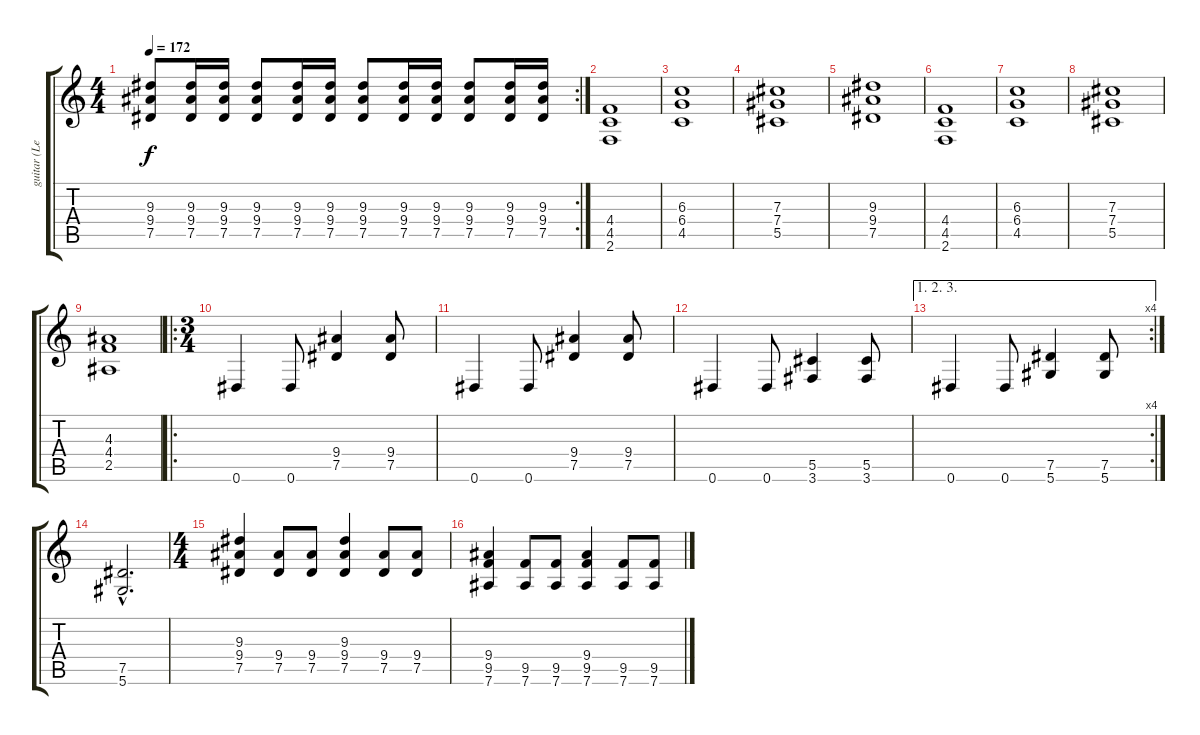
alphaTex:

\track ("guitar (Levi)" "guitar (Le") {instrument distortionguitar}
\staff {score tabs}
\tuning (Eb4 Bb3 Gb3 Db3 Ab2 Eb2) {hide}
\rc 2
\ts (4 4)
\tempo 172
\clef g2
\ks c
(9.3 9.4 7.5).8{dy f} (9.3 9.4 7.5).16 (9.3 9.4 7.5).16 (9.3 9.4 7.5).8 (9.3 9.4 7.5).16 (9.3 9.4 7.5).16 (9.3 9.4 7.5).8 (9.3 9.4 7.5).16 (9.3 9.4 7.5).16 (9.3 9.4 7.5).8 (9.3 9.4 7.5).16 (9.3 9.4 7.5).16 |
(4.4 4.5 2.6).1 |
(6.3 6.4 4.5).1 |
(7.3 7.4 5.5).1 |
(9.3 9.4 7.5).1 |
(4.4 4.5 2.6).1 |
(6.3 6.4 4.5).1 |
(7.3 7.4 5.5).1 |
(4.3 4.4 2.5).1 |
\ro
\ts (3 4)
0.6.4{volume 13} 0.6.8 (9.4 7.5).4 (9.4 7.5).8 |
0.6.4 0.6.8 (9.4 7.5).4 (9.4 7.5).8 |
0.6.4 0.6.8 (5.5 3.6).4 (5.5 3.6).8 |
\ae (1 2 3)
\rc 4
0.6.4 0.6.8 (7.5 5.6).4 (7.5 5.6).8 |
(7.5{hac} 5.6{hac}).2{d} |
\ts (4 4)
(9.3 9.4 7.5).4 (9.4 7.5).8 (9.4 7.5).8 (9.3 9.4 7.5).4 (9.4 7.5).8 (9.4 7.5).8 |
(9.4 9.5 7.6).4 (9.5 7.6).8 (9.5 7.6).8 (9.4 9.5 7.6).4 (9.5 7.6).8 (9.5 7.6).8
